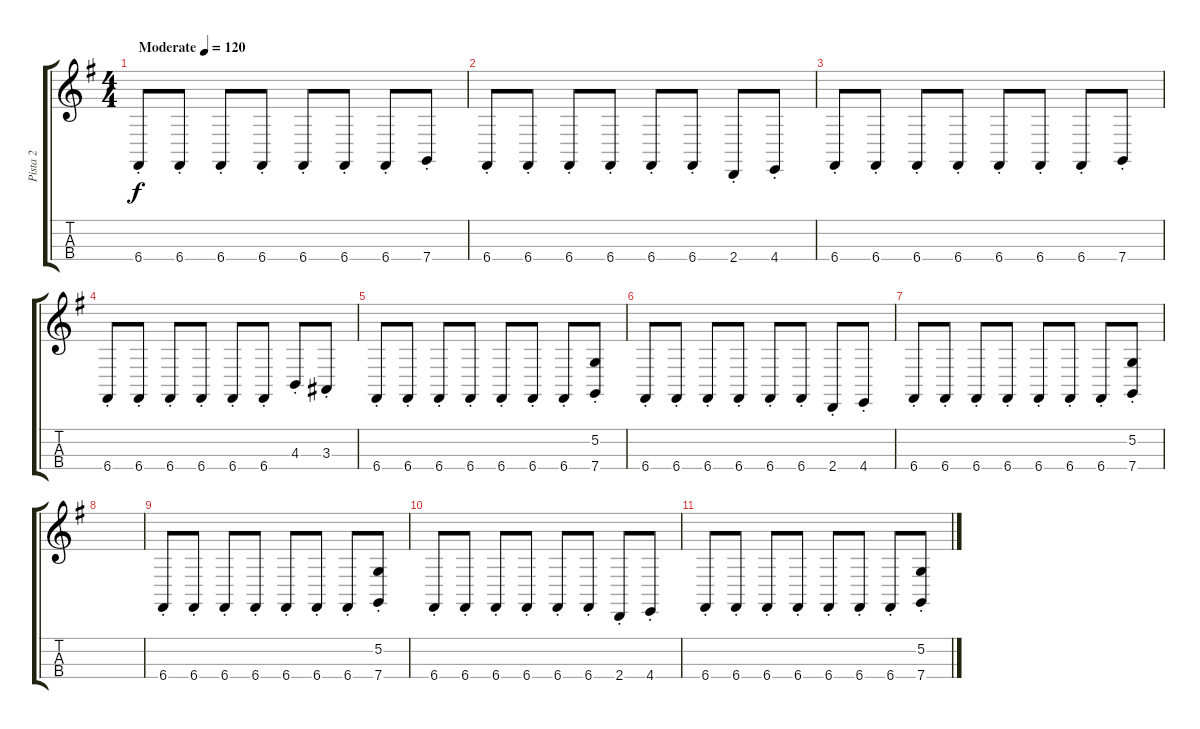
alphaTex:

\track ("Pista 2" "Pista 2") {instrument tremolostrings}
\staff {score tabs}
\tuning (A3 D3 G2 C2) {hide}
\ts (4 4)
\tempo (120 "Moderate")
\clef g2
\ks g
6.4{st}.8{dy f instrument tremolostrings} 6.4{st}.8 6.4{st}.8 6.4{st}.8 6.4{st}.8 6.4{st}.8 6.4{st}.8 7.4{st}.8 |
6.4{st}.8 6.4{st}.8 6.4{st}.8 6.4{st}.8 6.4{st}.8 6.4{st}.8 2.4{st}.8 4.4{st}.8 |
6.4{st}.8 6.4{st}.8 6.4{st}.8 6.4{st}.8 6.4{st}.8 6.4{st}.8 6.4{st}.8 7.4{st}.8 |
6.4{st}.8 6.4{st}.8 6.4{st}.8 6.4{st}.8 6.4{st}.8 6.4{st}.8 4.3{st}.8 3.3{st}.8 |
6.4{st}.8 6.4{st}.8 6.4{st}.8 6.4{st}.8 6.4{st}.8 6.4{st}.8 6.4{st}.8 (5.2{st} 7.4{st}).8 |
6.4{st}.8 6.4{st}.8 6.4{st}.8 6.4{st}.8 6.4{st}.8 6.4{st}.8 2.4{st}.8 4.4{st}.8 |
6.4{st}.8 6.4{st}.8 6.4{st}.8 6.4{st}.8 6.4{st}.8 6.4{st}.8 6.4{st}.8 (5.2{st} 7.4{st}).8 |
|
6.4{st}.8 6.4{st}.8 6.4{st}.8 6.4{st}.8 6.4{st}.8 6.4{st}.8 6.4{st}.8 (5.2{st} 7.4{st}).8 |
6.4{st}.8 6.4{st}.8 6.4{st}.8 6.4{st}.8 6.4{st}.8 6.4{st}.8 2.4{st}.8 4.4{st}.8 |
6.4{st}.8 6.4{st}.8 6.4{st}.8 6.4{st}.8 6.4{st}.8 6.4{st}.8 6.4{st}.8 (5.2{st} 7.4{st}).8
